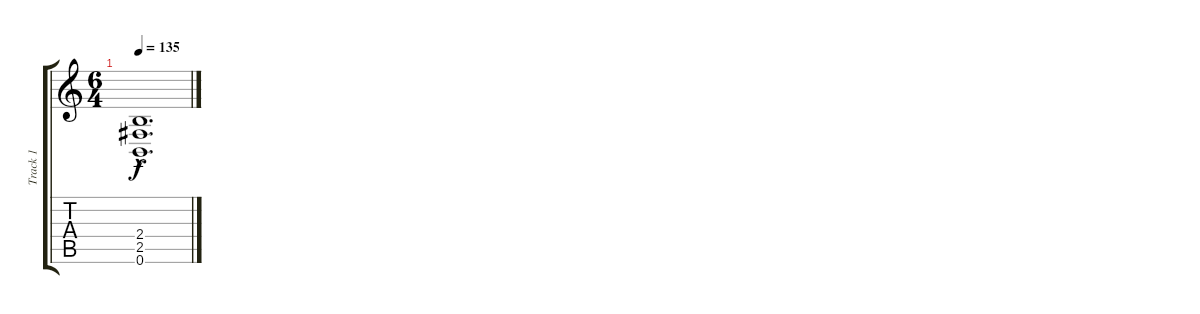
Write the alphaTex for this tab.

\track ("Track 1" "Track 1") {instrument distortionguitar}
\staff {score tabs}
\tuning (B3 Gb3 D3 A2 E2 B1) {hide}
\ts (6 4)
\tempo 135
\clef g2
\ks c
(2.4{hac} 2.5{hac} 0.6{hac}).1{d dy f instrument synthvoice}
